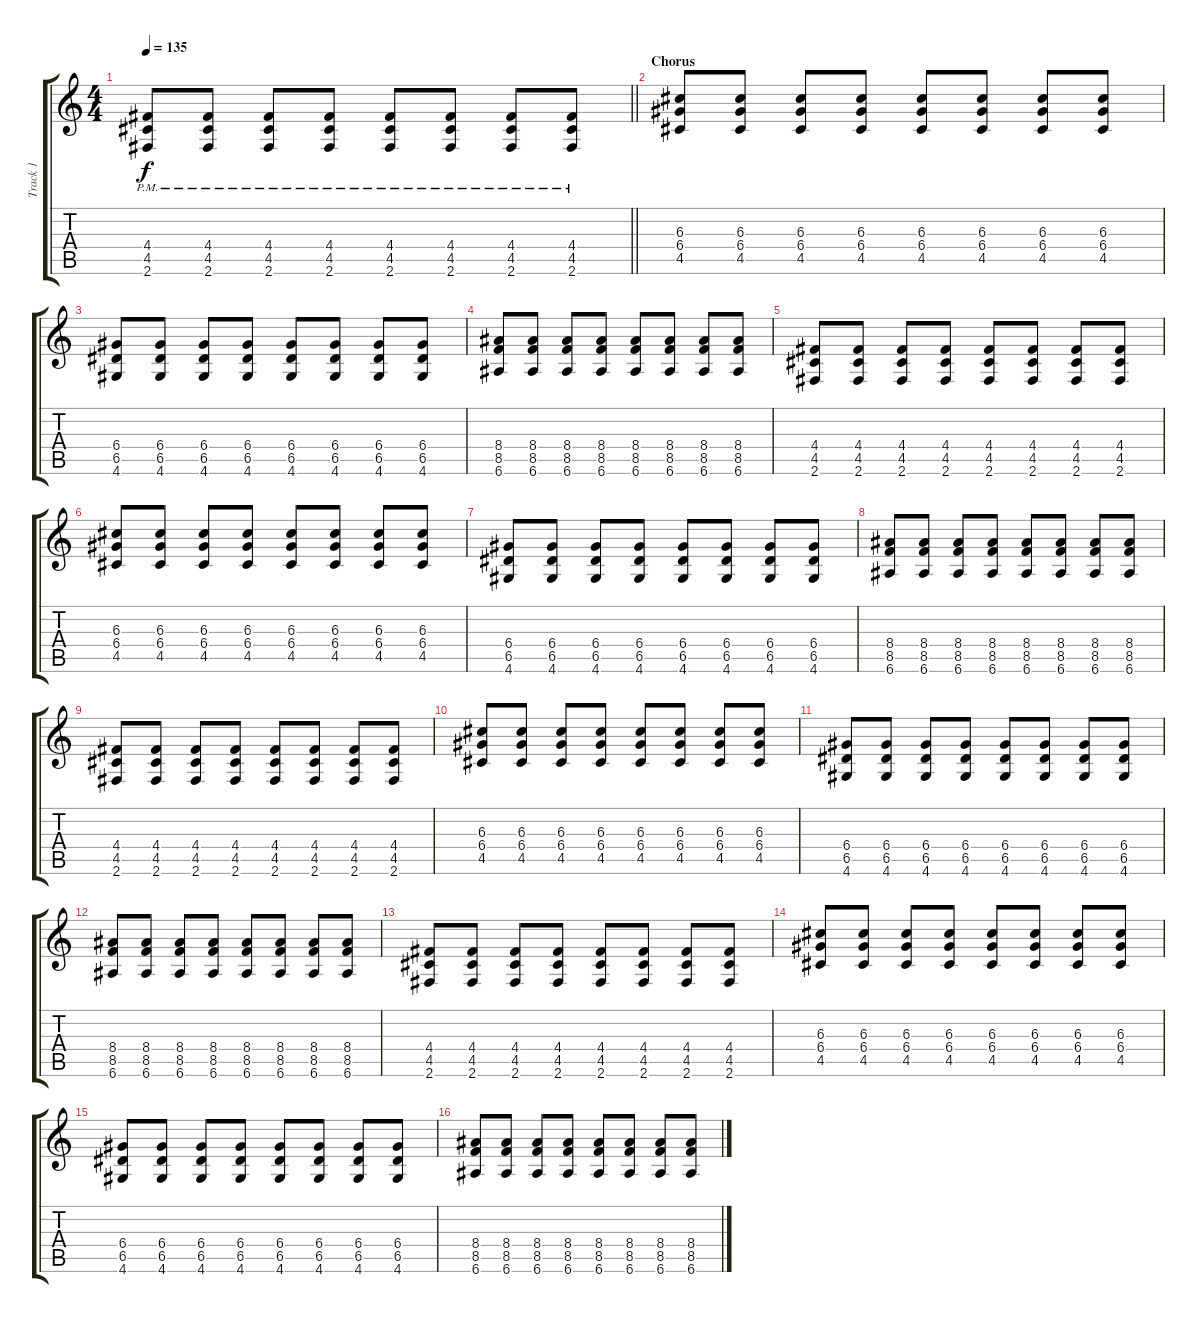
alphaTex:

\track ("Track 1" "Track 1") {instrument overdrivenguitar}
\staff {score tabs}
\tuning (E4 B3 G3 D3 A2 E2) {hide}
\ts (4 4)
\tempo 135
\clef g2
\barLineRight lightlight
\ks c
(4.4{pm} 4.5{pm} 2.6{pm}).8{dy f} (4.4{pm} 4.5{pm} 2.6{pm}).8 (4.4{pm} 4.5{pm} 2.6{pm}).8 (4.4{pm} 4.5{pm} 2.6{pm}).8 (4.4{pm} 4.5{pm} 2.6{pm}).8 (4.4{pm} 4.5{pm} 2.6{pm}).8 (4.4{pm} 4.5{pm} 2.6{pm}).8 (4.4{pm} 4.5{pm} 2.6{pm}).8 |
\section ("" "Chorus")
(6.3 6.4 4.5).8 (6.3 6.4 4.5).8 (6.3 6.4 4.5).8 (6.3 6.4 4.5).8 (6.3 6.4 4.5).8 (6.3 6.4 4.5).8 (6.3 6.4 4.5).8 (6.3 6.4 4.5).8 |
(6.4 6.5 4.6).8 (6.4 6.5 4.6).8 (6.4 6.5 4.6).8 (6.4 6.5 4.6).8 (6.4 6.5 4.6).8 (6.4 6.5 4.6).8 (6.4 6.5 4.6).8 (6.4 6.5 4.6).8 |
(8.4 8.5 6.6).8 (8.4 8.5 6.6).8 (8.4 8.5 6.6).8 (8.4 8.5 6.6).8 (8.4 8.5 6.6).8 (8.4 8.5 6.6).8 (8.4 8.5 6.6).8 (8.4 8.5 6.6).8 |
(4.4 4.5 2.6).8 (4.4 4.5 2.6).8 (4.4 4.5 2.6).8 (4.4 4.5 2.6).8 (4.4 4.5 2.6).8 (4.4 4.5 2.6).8 (4.4 4.5 2.6).8 (4.4 4.5 2.6).8 |
(6.3 6.4 4.5).8 (6.3 6.4 4.5).8 (6.3 6.4 4.5).8 (6.3 6.4 4.5).8 (6.3 6.4 4.5).8 (6.3 6.4 4.5).8 (6.3 6.4 4.5).8 (6.3 6.4 4.5).8 |
(6.4 6.5 4.6).8 (6.4 6.5 4.6).8 (6.4 6.5 4.6).8 (6.4 6.5 4.6).8 (6.4 6.5 4.6).8 (6.4 6.5 4.6).8 (6.4 6.5 4.6).8 (6.4 6.5 4.6).8 |
(8.4 8.5 6.6).8 (8.4 8.5 6.6).8 (8.4 8.5 6.6).8 (8.4 8.5 6.6).8 (8.4 8.5 6.6).8 (8.4 8.5 6.6).8 (8.4 8.5 6.6).8 (8.4 8.5 6.6).8 |
(4.4 4.5 2.6).8 (4.4 4.5 2.6).8 (4.4 4.5 2.6).8 (4.4 4.5 2.6).8 (4.4 4.5 2.6).8 (4.4 4.5 2.6).8 (4.4 4.5 2.6).8 (4.4 4.5 2.6).8 |
(6.3 6.4 4.5).8 (6.3 6.4 4.5).8 (6.3 6.4 4.5).8 (6.3 6.4 4.5).8 (6.3 6.4 4.5).8 (6.3 6.4 4.5).8 (6.3 6.4 4.5).8 (6.3 6.4 4.5).8 |
(6.4 6.5 4.6).8 (6.4 6.5 4.6).8 (6.4 6.5 4.6).8 (6.4 6.5 4.6).8 (6.4 6.5 4.6).8 (6.4 6.5 4.6).8 (6.4 6.5 4.6).8 (6.4 6.5 4.6).8 |
(8.4 8.5 6.6).8 (8.4 8.5 6.6).8 (8.4 8.5 6.6).8 (8.4 8.5 6.6).8 (8.4 8.5 6.6).8 (8.4 8.5 6.6).8 (8.4 8.5 6.6).8 (8.4 8.5 6.6).8 |
(4.4 4.5 2.6).8 (4.4 4.5 2.6).8 (4.4 4.5 2.6).8 (4.4 4.5 2.6).8 (4.4 4.5 2.6).8 (4.4 4.5 2.6).8 (4.4 4.5 2.6).8 (4.4 4.5 2.6).8 |
(6.3 6.4 4.5).8 (6.3 6.4 4.5).8 (6.3 6.4 4.5).8 (6.3 6.4 4.5).8 (6.3 6.4 4.5).8 (6.3 6.4 4.5).8 (6.3 6.4 4.5).8 (6.3 6.4 4.5).8 |
(6.4 6.5 4.6).8 (6.4 6.5 4.6).8 (6.4 6.5 4.6).8 (6.4 6.5 4.6).8 (6.4 6.5 4.6).8 (6.4 6.5 4.6).8 (6.4 6.5 4.6).8 (6.4 6.5 4.6).8 |
(8.4 8.5 6.6).8 (8.4 8.5 6.6).8 (8.4 8.5 6.6).8 (8.4 8.5 6.6).8 (8.4 8.5 6.6).8 (8.4 8.5 6.6).8 (8.4 8.5 6.6).8 (8.4 8.5 6.6).8
